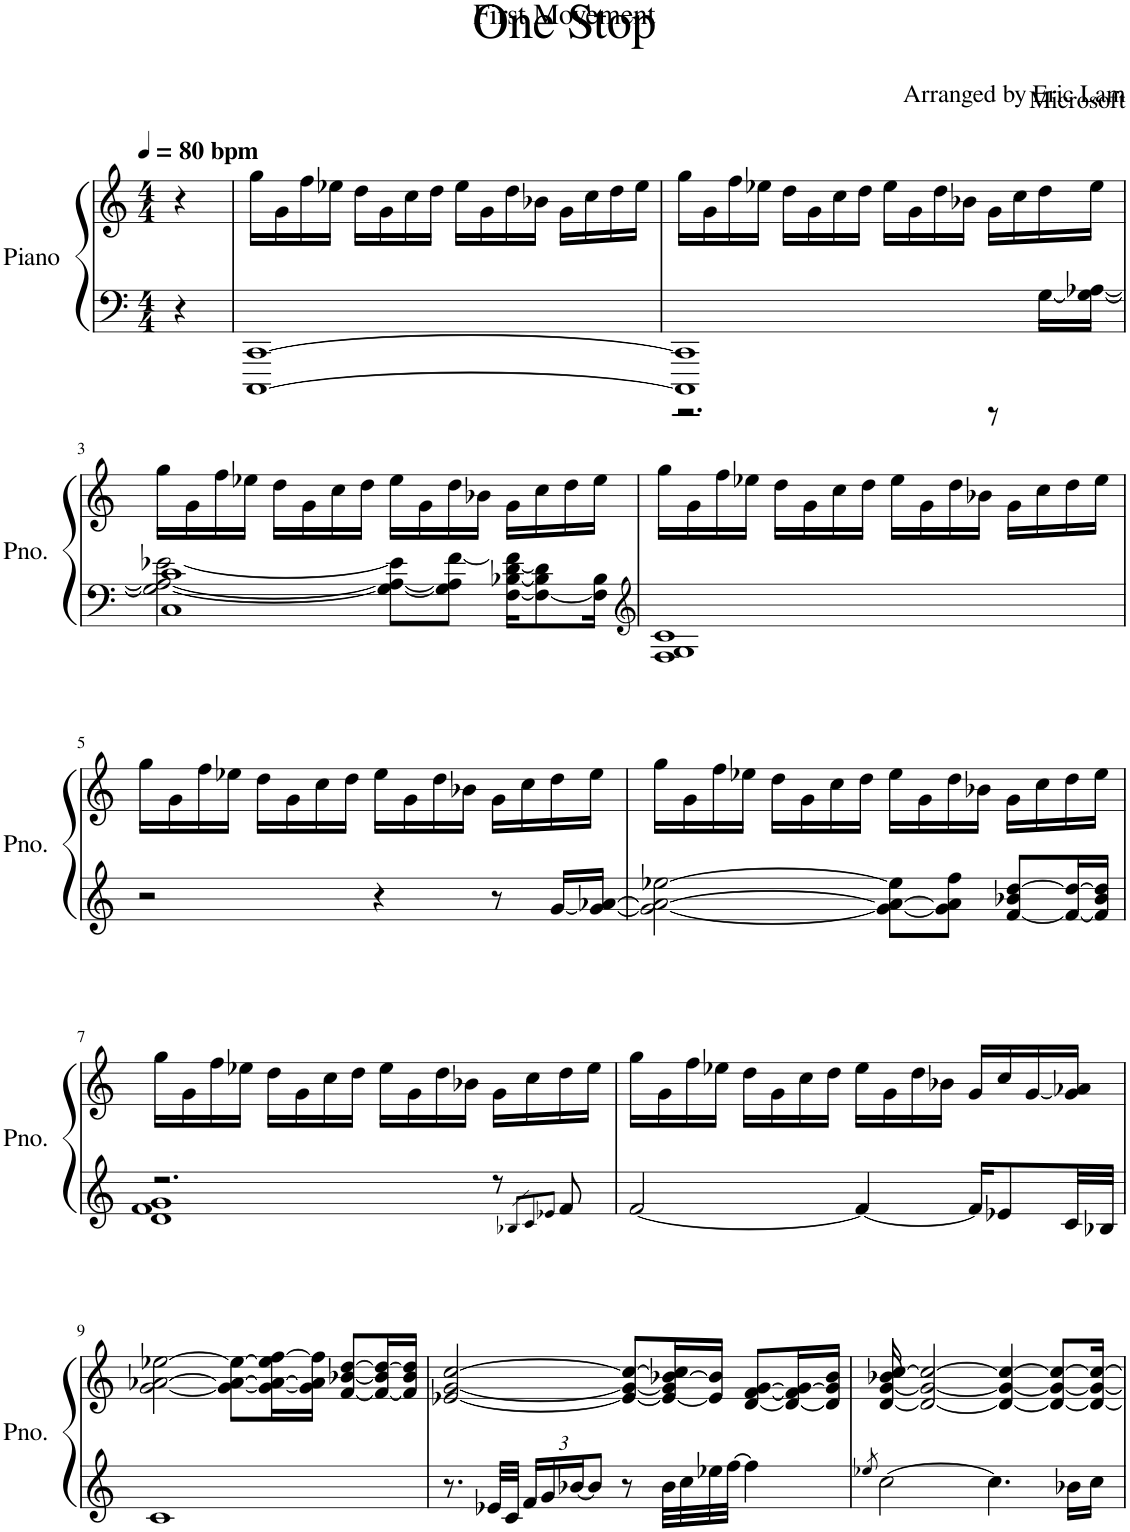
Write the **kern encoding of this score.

**kern	**kern
*part1	*part1
*staff2	*staff1
*I"Piano	*
*I'Pno.	*
*clefF4	*clefG2
*k[]	*k[]
*M4/4	*M4/4
*MM80	*MM80
=	=
!	!LO:TX:a:B:t=bpm
4r	4r
=1	=1
[1CCC [1CC	16gg\LL
.	16g\
.	16ff\
.	16ee-X\JJ
.	16dd\LL
.	16g\
.	16cc\
.	16dd\JJ
.	16ee-\LL
.	16g\
.	16dd\
.	16b-X\JJ
.	16g\LL
.	16cc\
.	16dd\
.	16ee-\JJ
=2	=2
*^	*
1CCC] 1CC]	2.r	16gg\LL
.	.	16g\
.	.	16ff\
.	.	16ee-X\JJ
.	.	16dd\LL
.	.	16g\
.	.	16cc\
.	.	16dd\JJ
.	.	16ee-\LL
.	.	16g\
.	.	16dd\
.	.	16b-X\JJ
.	8r	16g\LL
.	.	16cc\
.	[16G\LL	16dd\
.	16G\_ [16A-X\JJ	16ee-\JJ
!!LO:LB:g=z
=3	=3	=3
1C 1c	2G\_ 2A-\_ [2e-X\	16gg\LL
.	.	16g\
.	.	16ff\
.	.	16ee-X\JJ
.	.	16dd\LL
.	.	16g\
.	.	16cc\
.	.	16dd\JJ
.	8G\_ 8A-\_ 8e-\]L	16ee-\LL
.	.	16g\
.	8G\] 8A-\] [8f\J	16dd\
.	.	16b-X\JJ
.	[16F\ [16B-X\ [16d\ 16f\]KL	16g\LL
.	8F\_ 8B-\] 8d\]	16cc\
.	.	16dd\
.	16F\] 16B-\Jk	16ee-\JJ
*v	*v	*
=4	=4
*clefG2	*
1F 1G 1c	16gg\LL
.	16g\
.	16ff\
.	16ee-X\JJ
.	16dd\LL
.	16g\
.	16cc\
.	16dd\JJ
.	16ee-\LL
.	16g\
.	16dd\
.	16b-X\JJ
.	16g\LL
.	16cc\
.	16dd\
.	16ee-\JJ
!!LO:LB:g=z
=5	=5
2r	16gg\LL
.	16g\
.	16ff\
.	16ee-X\JJ
.	16dd\LL
.	16g\
.	16cc\
.	16dd\JJ
4r	16ee-\LL
.	16g\
.	16dd\
.	16b-X\JJ
8r	16g\LL
.	16cc\
[16g/LL	16dd\
16g/_ [16a-X/JJ	16ee-\JJ
=6	=6
2g\_ 2a-\_ [2ee-X\	16gg\LL
.	16g\
.	16ff\
.	16ee-X\JJ
.	16dd\LL
.	16g\
.	16cc\
.	16dd\JJ
8g\_ 8a-\_ 8ee-\]L	16ee-\LL
.	16g\
8g\] 8a-\] 8ff\J	16dd\
.	16b-X\JJ
[8f/ 8b-X/ [8dd/L	16g\LL
.	16cc\
16f/_ 16dd/_L	16dd\
16f/] 16b-/ 16dd/]JJ	16ee-\JJ
!!LO:LB:g=z
=7	=7
*^	*
2.r	1d 1f 1g	16gg\LL
.	.	16g\
.	.	16ff\
.	.	16ee-X\JJ
.	.	16dd\LL
.	.	16g\
.	.	16cc\
.	.	16dd\JJ
.	.	16ee-\LL
.	.	16g\
.	.	16dd\
.	.	16b-X\JJ
8r	.	16g\LL
.	.	16cc\
8qB-X/L	.	.
8qc/	.	.
8qe-X/J	.	.
8f/	.	16dd\
.	.	16ee-\JJ
*v	*v	*
=8	=8
[2f/	16gg\LL
.	16g\
.	16ff\
.	16ee-X\JJ
.	16dd\LL
.	16g\
.	16cc\
.	16dd\JJ
4f/_	16ee-\LL
.	16g\
.	16dd\
.	16b-X\JJ
16f/KL]	16g/LL
8e-X/	16cc/
.	[16g/
32c/LL	16g/] 16a-X/JJ
32B-X/JJJ	.
!!LO:LB:g=z
=9	=9
1c	[2g\ [2a-X\ [2ee-X\
.	8g\_ 8a-\_ 8ee-\_L
.	16g\_ 16a-\_ 16ee-\] [16ff\L
.	16g\] 16a-\] 16ff\]JJ
.	[8f/ [8b-X/ [8dd/L
.	16f/_ 16b-/] 16dd/_L
.	16f/] 16b-/ 16dd/]JJ
=10	=10
8.r	[2e-X/ [2g/ [2cc/
32e-X/LLL	.
32c/JJJ	.
*Xbrackettup	*
24f/LL	.
24g/	.
[24b-X/J	.
8b-/J]	.
8r	8e-/_ 8g/_ 8cc/_L
32b-\LLL	16e-/_ 16g/] [16b-X/ 16cc/]L
32cc\	.
32ee-X\	16e-/] 16b-/]JJ
[32ff\JJJ	.
4ff\]	[8d/ [8f/ [8g/L
.	16d/_ 16f/] 16g/_L
.	16d/] 16g/] 16b-/JJ
=11	=11
8qee-X/	.
[2cc\	[16d/ [16g/ 16b-X/ [16cc/
.	2d/_ 2g/_ 2cc/_
4.cc\]	.
.	4d/_ 4g/_ 4cc/_
.	8d/_ 8g/_ 8cc/_L
16b-X\LL	.
16cc\JJ	16d/_ 16g/_ 16cc/_Jk
=	=
*-	*-
